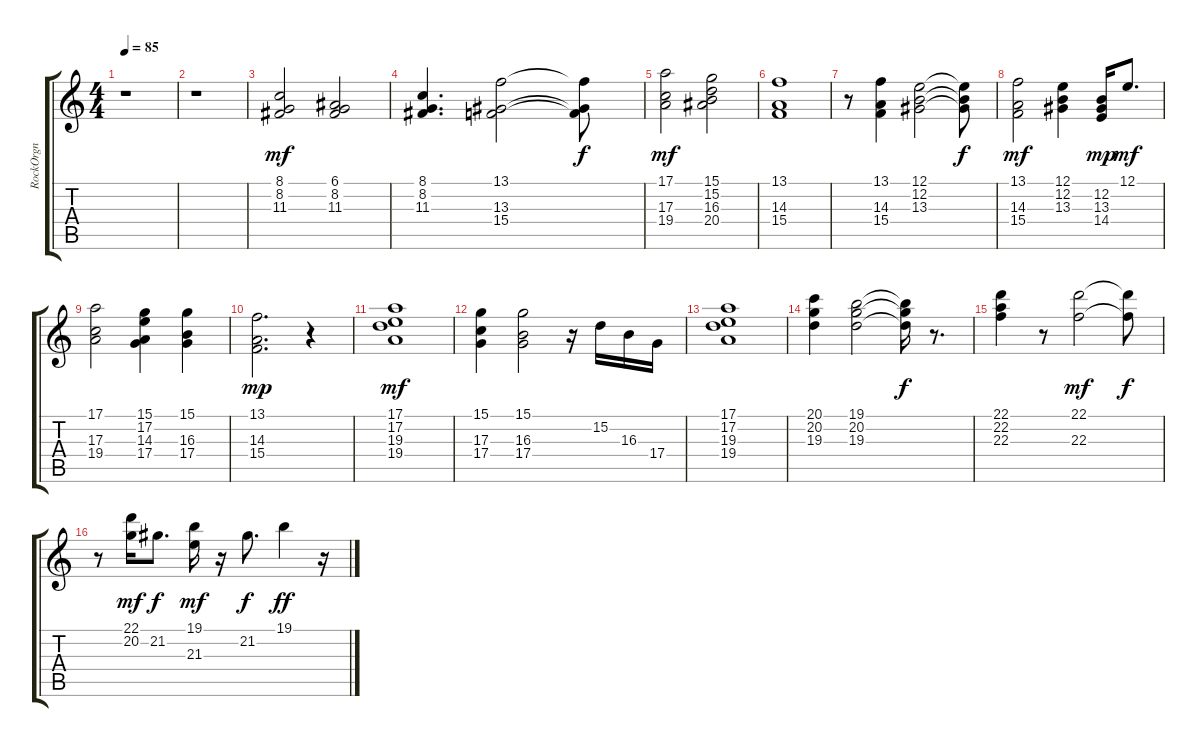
\track ("RockOrgn" "RockOrgn") {instrument rockorgan}
\staff {score tabs}
\tuning (E4 B3 G3 D3 A2 E2) {hide}
\ts (4 4)
\tempo 85
\clef g2
\ks c
r.1{dy mf} |
r.1 |
(8.1 8.2 11.3).2 (6.1 8.2 11.3).2 |
(8.1 8.2 11.3).4{d} (13.1 13.3 15.4).2 (13.1{t} 13.3{t} 15.4{t}).8{dy f} |
(17.1 17.3 19.4).2{dy mf} (15.1 15.2 16.3 20.4).2 |
(13.1 14.3 15.4).1 |
r.8 (13.1 14.3 15.4).4 (12.1 12.2 13.3).2 (12.1{t} 12.2{t} 13.3{t}).8{dy f} |
(13.1 14.3 15.4).2{dy mf} (12.1 12.2 13.3).4 (12.2 13.3 14.4).16{dy mp} 12.1.8{d dy mf} |
(17.1 17.3 19.4).2 (15.1 17.2 14.3 17.4).4 (15.1 16.3 17.4).4 |
(13.1 14.3 15.4).2{d dy mp} r.4 |
(17.1 17.2 19.3 19.4).1{dy mf} |
(15.1 17.3 17.4).4 (15.1 16.3 17.4).2 r.16 15.2.16 16.3.16 17.4.16 |
(17.1 17.2 19.3 19.4).1 |
(20.1 20.2 19.3).4 (19.1 20.2 19.3).2 (19.1{t} 20.2{t} 19.3{t}).16{dy f} r.8{d} |
(22.1 22.2 22.3).4 r.8 (22.1 22.3).2{dy mf} (22.1{t} 22.3{t}).8{dy f} |
r.8 (22.1 20.2).16{dy mf} 21.2.8{d dy f} (19.1 21.3).16{dy mf} r.16 21.2.8{d dy f} 19.1.4{dy ff} r.16
